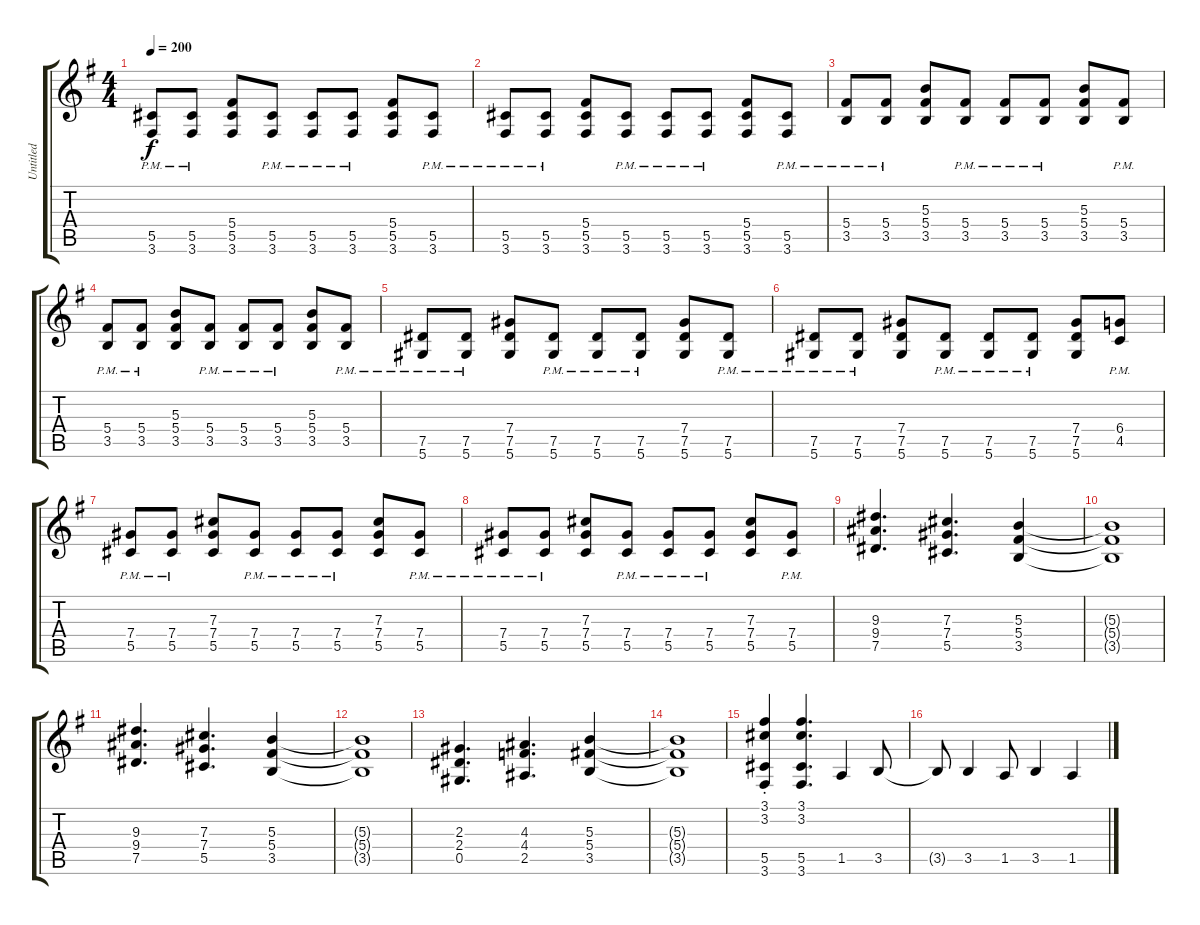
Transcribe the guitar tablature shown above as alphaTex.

\track ("Untitled" "Untitled") {instrument overdrivenguitar}
\staff {score tabs}
\tuning (Eb4 Bb3 Gb3 Db3 Ab2 Eb2) {hide}
\ts (4 4)
\tempo 200
\clef g2
\ks g
(5.5{pm} 3.6{pm}).8{dy f} (5.5{pm} 3.6{pm}).8 (5.4 5.5 3.6).8 (5.5{pm} 3.6{pm}).8 (5.5{pm} 3.6{pm}).8 (5.5{pm} 3.6{pm}).8 (5.4 5.5 3.6).8 (5.5{pm} 3.6{pm}).8 |
(5.5{pm} 3.6{pm}).8 (5.5{pm} 3.6{pm}).8 (5.4 5.5 3.6).8 (5.5{pm} 3.6{pm}).8 (5.5{pm} 3.6{pm}).8 (5.5{pm} 3.6{pm}).8 (5.4 5.5 3.6).8 (5.5{pm} 3.6{pm}).8 |
(5.4{pm} 3.5{pm}).8 (5.4{pm} 3.5{pm}).8 (5.3 5.4 3.5).8 (5.4{pm} 3.5{pm}).8 (5.4{pm} 3.5{pm}).8 (5.4{pm} 3.5{pm}).8 (5.3 5.4 3.5).8 (5.4{pm} 3.5{pm}).8 |
(5.4{pm} 3.5{pm}).8 (5.4{pm} 3.5{pm}).8 (5.3 5.4 3.5).8 (5.4{pm} 3.5{pm}).8 (5.4{pm} 3.5{pm}).8 (5.4{pm} 3.5{pm}).8 (5.3 5.4 3.5).8 (5.4{pm} 3.5{pm}).8 |
(7.5{pm} 5.6{pm}).8 (7.5{pm} 5.6{pm}).8 (7.4 7.5 5.6).8 (7.5{pm} 5.6{pm}).8 (7.5{pm} 5.6{pm}).8 (7.5{pm} 5.6{pm}).8 (7.4 7.5 5.6).8 (7.5{pm} 5.6{pm}).8 |
(7.5{pm} 5.6{pm}).8 (7.5{pm} 5.6{pm}).8 (7.4 7.5 5.6).8 (7.5{pm} 5.6{pm}).8 (7.5{pm} 5.6{pm}).8 (7.5{pm} 5.6{pm}).8 (7.4 7.5 5.6).8 (6.4{pm} 4.5{pm}).8 |
(7.4{pm} 5.5{pm}).8 (7.4{pm} 5.5{pm}).8 (7.3 7.4 5.5).8 (7.4{pm} 5.5{pm}).8 (7.4{pm} 5.5{pm}).8 (7.4{pm} 5.5{pm}).8 (7.3 7.4 5.5).8 (7.4{pm} 5.5{pm}).8 |
(7.4{pm} 5.5{pm}).8 (7.4{pm} 5.5{pm}).8 (7.3 7.4 5.5).8 (7.4{pm} 5.5{pm}).8 (7.4{pm} 5.5{pm}).8 (7.4{pm} 5.5{pm}).8 (7.3 7.4 5.5).8 (7.4{pm} 5.5{pm}).8 |
(9.3 9.4 7.5).4{d} (7.3 7.4 5.5).4{d} (5.3 5.4 3.5).4 |
(5.3{t} 5.4{t} 3.5{t}).1 |
(9.3 9.4 7.5).4{d} (7.3 7.4 5.5).4{d} (5.3 5.4 3.5).4 |
(5.3{t} 5.4{t} 3.5{t}).1 |
(2.3 2.4 0.5).4{d} (4.3 4.4 2.5).4{d} (5.3 5.4 3.5).4 |
(5.3{t} 5.4{t} 3.5{t}).1 |
(3.1{st} 3.2{st} 5.5{st} 3.6{st}).4 (3.1 3.2 5.5 3.6).4{d} 1.5.4 3.5.8 |
3.5{t}.8 3.5.4 1.5.8 3.5.4 1.5.4
